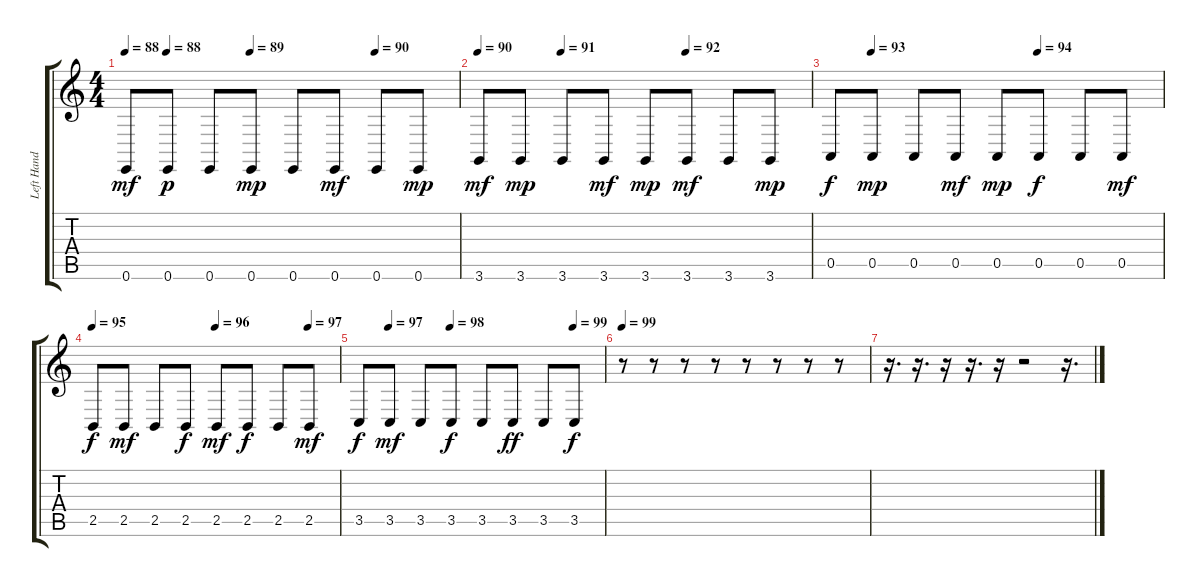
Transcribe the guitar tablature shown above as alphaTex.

\track ("Left Hand" "Left Hand") {instrument brightacousticpiano}
\staff {score tabs}
\tuning (E4 B3 G3 D3 A2 E2) {hide}
\ts (4 4)
\tempo 88
\tempo (88 0.125)
\tempo (89 0.375)
\tempo (90 0.75)
\clef g2
\ks c
0.6.8{dy mf} 0.6.8{dy p} 0.6.8 0.6.8{dy mp} 0.6.8 0.6.8{dy mf} 0.6.8 0.6.8{dy mp} |
\tempo 90
\tempo (91 0.25)
\tempo (92 0.625)
3.6.8{dy mf} 3.6.8{dy mp} 3.6.8 3.6.8{dy mf} 3.6.8{dy mp} 3.6.8{dy mf} 3.6.8 3.6.8{dy mp} |
\tempo (93 0.125)
\tempo (94 0.625)
0.5.8{dy f} 0.5.8{dy mp} 0.5.8 0.5.8{dy mf} 0.5.8{dy mp} 0.5.8{dy f} 0.5.8 0.5.8{dy mf} |
\tempo 95
\tempo (96 0.5)
\tempo (97 0.875)
2.5.8{dy f} 2.5.8{dy mf} 2.5.8 2.5.8{dy f} 2.5.8{dy mf} 2.5.8{dy f} 2.5.8 2.5.8{dy mf} |
\tempo (97 0.125)
\tempo (98 0.375)
\tempo (99 0.875)
3.5.8{dy f} 3.5.8{dy mf} 3.5.8 3.5.8{dy f} 3.5.8 3.5.8{dy ff} 3.5.8 3.5.8{dy f} |
\tempo 99
r.8 r.8 r.8 r.8 r.8 r.8 r.8 r.8 |
r.16{d} r.16{d} r.16 r.16{d} r.16 r.2 r.16{d}
